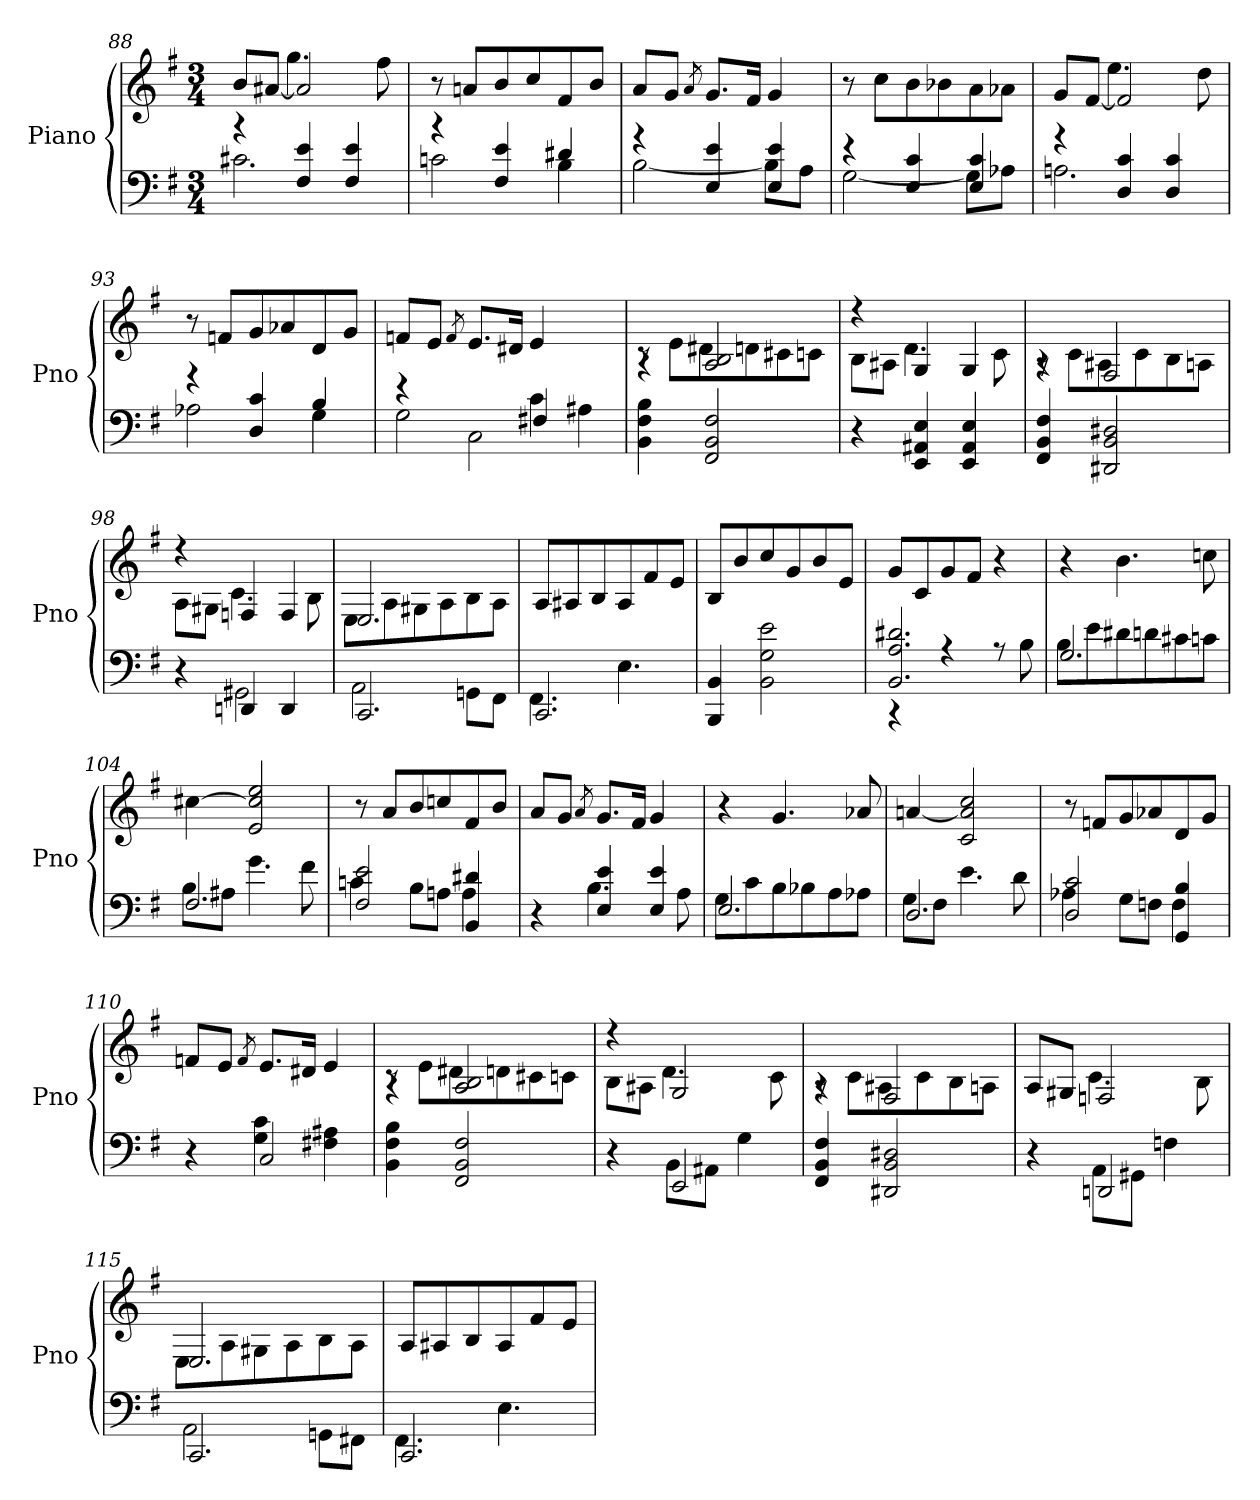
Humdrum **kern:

**kern	**kern
*part1	*part1
*staff2	*staff1
*I"Piano	*
*I'Pno	*
*clefF4	*clefG2
*k[f#]	*k[f#]
*M3/4	*M3/4
=88	=88
*^	*^
4r	2.c#X	8bL	4ryy
.	.	[8a#XJ	.
4F# 4e	.	2a#]	4.gg
4F# 4e	.	.	.
.	.	.	8ff#
*	*	*v	*v
=89	=89	=89
4r	2cn	8r
.	.	8anL
4F# 4e	.	8b
.	.	8cc
4d#X	4B	8f#
.	.	8bJ
=90	=90	=90
4r	[2B	8aL
.	.	8gJ
.	.	8qa
4E 4e	.	8.gL
.	.	16f#Jk
4E 4e	8BL]	4g
.	8AJ	.
=91	=91	=91
4r	[2G	8r
.	.	8ccL
4E 4c	.	8b
.	.	8b-X
4E 4c	8GL]	8a
.	8A-XJ	8a-XJ
=92	=92	=92
*	*	*^
4r	2.An	8gL	4ryy
.	.	[8f#J	.
4D 4c	.	2f#]	4.ee
4D 4c	.	.	.
.	.	.	8dd
*	*	*v	*v
=93	=93	=93
4r	2A-X	8r
.	.	8fnL
4D 4c	.	8g
.	.	8a-X
4B	4G	8d
.	.	8gJ
=94	=94	=94
*	*^	*
4r	2G	4ryy	8fnL
.	.	.	8eJ
.	.	.	8qf
2C\	.	4ryy	8.eL
.	.	.	16d#XJk
.	4c	4F#X	4e
4ryy	4A#X	4ryy	4ryy
*v	*v	*v	*
=95	=95
*	*^
4BB 4F# 4B	4rA	8r
.	.	8eL
2FF# 2BB 2F#	2A 2B	8d#X
.	.	8dn
.	.	8c#X
.	.	8cnJ
=96	=96	=96
4r	4r	8BL
.	.	8A#XJ
4EE 4AA#X 4E	4G	4.d
4EE 4AA# 4E	4G	.
.	.	8c
=97	=97	=97
4FF# 4BB 4F#	4rA	8r
.	.	8cL
2DD#X 2BB 2D#X	2F#	8A#X
.	.	8c
.	.	8B
.	.	8AnJ
=98	=98	=98
*^	*	*
4r	4ryy	4r	8AL
.	.	.	8G#XJ
4DDn	2GG#X	4Fn	4.c
4DD	.	4F	.
.	.	.	8B
=99	=99	=99	=99
2.CC	2AA	2.E	8EL
.	.	.	8A
.	.	.	8G#X
.	.	.	8A
.	8GGnL	.	8B
.	8FF#J	.	8AJ
*	*	*v	*v
=100	=100	=100
2.CC	4.FF#	8AL
.	.	8A#X
.	.	8B
.	4.E	8A#
.	.	8f#
.	.	8eJ
*v	*v	*
=101	=101
4BBB 4BB	8BL
.	8b
2BB 2G 2e	8cc
.	8g
.	8b
.	8eJ
=102	=102
*^	*
2.BB 2.A 2.d#X	4r	8gL
.	.	8c
.	4rA	8g
.	.	8f#J
.	8rA	4r
.	8B	.
=103	=103	=103
2.G	8BL	4r
.	8e	.
.	8d#X	4.b
.	8dn	.
.	8c#X	.
.	8cnJ	8ccn
=104	=104	=104
2.F#	8BL	[4cc#X
.	8A#XJ	.
.	4.g	2e 2cc#] 2ee
.	8f#	.
=105	=105	=105
2F# 2e	4cn	8r
.	.	8aL
.	8BL	8b
.	8AnJ	8ccn
4BB 4d#X	4A	8f#
.	.	8bJ
=106	=106	=106
4r	4ryy	8aL
.	.	8gJ
.	.	8qa
4E 4e	4.B	8.gL
.	.	16f#Jk
4E 4e	.	4g
.	8A	.
=107	=107	=107
2.E	8GL	4r
.	8c	.
.	8B	4.g
.	8B-X	.
.	8A	.
.	8A-XJ	8a-X
=108	=108	=108
2.D	8GL	[4an
.	8F#J	.
.	4.e	2c 2a] 2cc
.	8d	.
=109	=109	=109
2D 2c	4A-X	8r
.	.	8fnL
.	8GL	8g
.	8FnJ	8a-X
4GG 4B	4F	8d
.	.	8gJ
=110	=110	=110
4r	4ryy	8fnL
.	.	8eJ
.	.	8qf
2C	4G 4c	8.eL
.	.	16d#XJk
.	4F#X 4A#X	4e
*v	*v	*
=111	=111
*	*^
4BB 4F# 4B	4rA	8r
.	.	8eL
2FF# 2BB 2F#	2A 2B	8d#X
.	.	8dn
.	.	8c#X
.	.	8cnJ
=112	=112	=112
*^	*	*
4r	4ryy	4r	8BL
.	.	.	8A#XJ
2EE	8BBL	2G	4.d
.	8AA#XJ	.	.
.	4G	.	.
.	.	.	8c
*v	*v	*	*
=113	=113	=113
4FF# 4BB 4F#	4rA	8r
.	.	8cL
2DD#X 2BB 2D#X	2F#	8A#X
.	.	8c
.	.	8B
.	.	8AnJ
=114	=114	=114
*^	*	*
4r	4ryy	8AL	4ryy
.	.	8G#XJ	.
2DDn	8AAL	2Fn	4.c
.	8GG#XJ	.	.
.	4Fn	.	.
.	.	.	8B
=115	=115	=115	=115
2.CC	2AA	2.E	8EL
.	.	.	8A
.	.	.	8G#X
.	.	.	8A
.	8GGnL	.	8B
.	8FF#XJ	.	8AJ
*	*	*v	*v
=116	=116	=116
2.CC	4.FF#	8AL
.	.	8A#X
.	.	8B
.	4.E	8A#
.	.	8f#
.	.	8eJ
*v	*v	*
=	=
*-	*-
